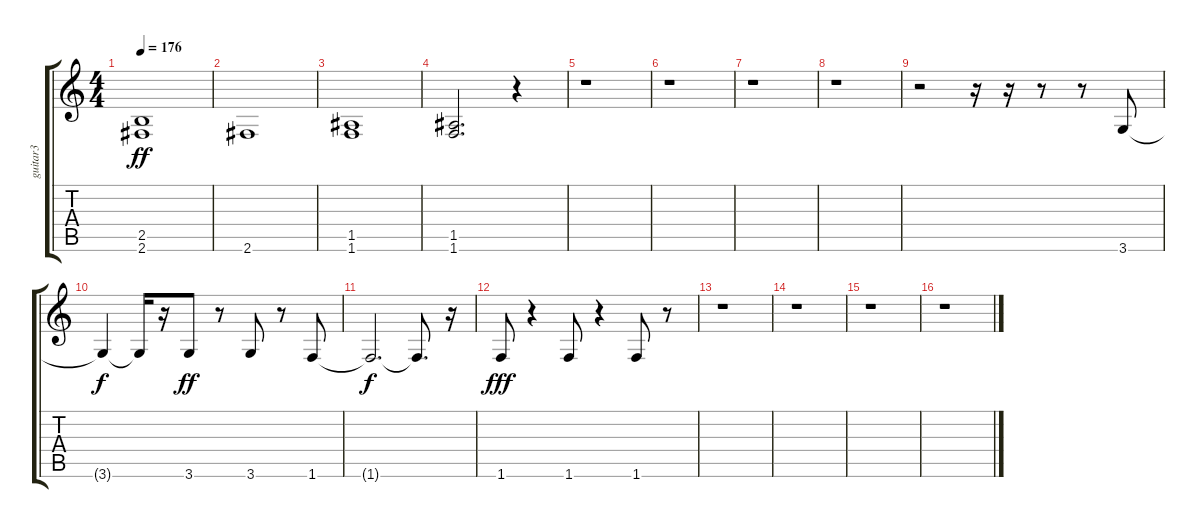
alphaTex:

\track ("guitar3" "guitar3") {instrument acousticguitarsteel}
\staff {score tabs}
\tuning (E4 B3 G3 D3 A2 E2) {hide}
\ts (4 4)
\tempo 176
\clef g2
\ks c
(2.5 2.6).1{dy ff} |
2.6.1 |
(1.5 1.6).1 |
(1.5 1.6).2{d} r.4 |
r.1 |
r.1 |
r.1 |
r.1 |
r.2 r.16 r.16 r.8 r.8 3.6.8 |
3.6{t}.4{dy f} 3.6{t}.16 r.16 3.6.8{dy ff} r.8 3.6.8 r.8 1.6.8 |
1.6{t}.2{d dy f} 1.6{t}.8{d} r.16 |
1.6.8{dy fff} r.4 1.6.8 r.4 1.6.8 r.8 |
r.1 |
r.1 |
r.1 |
r.1
